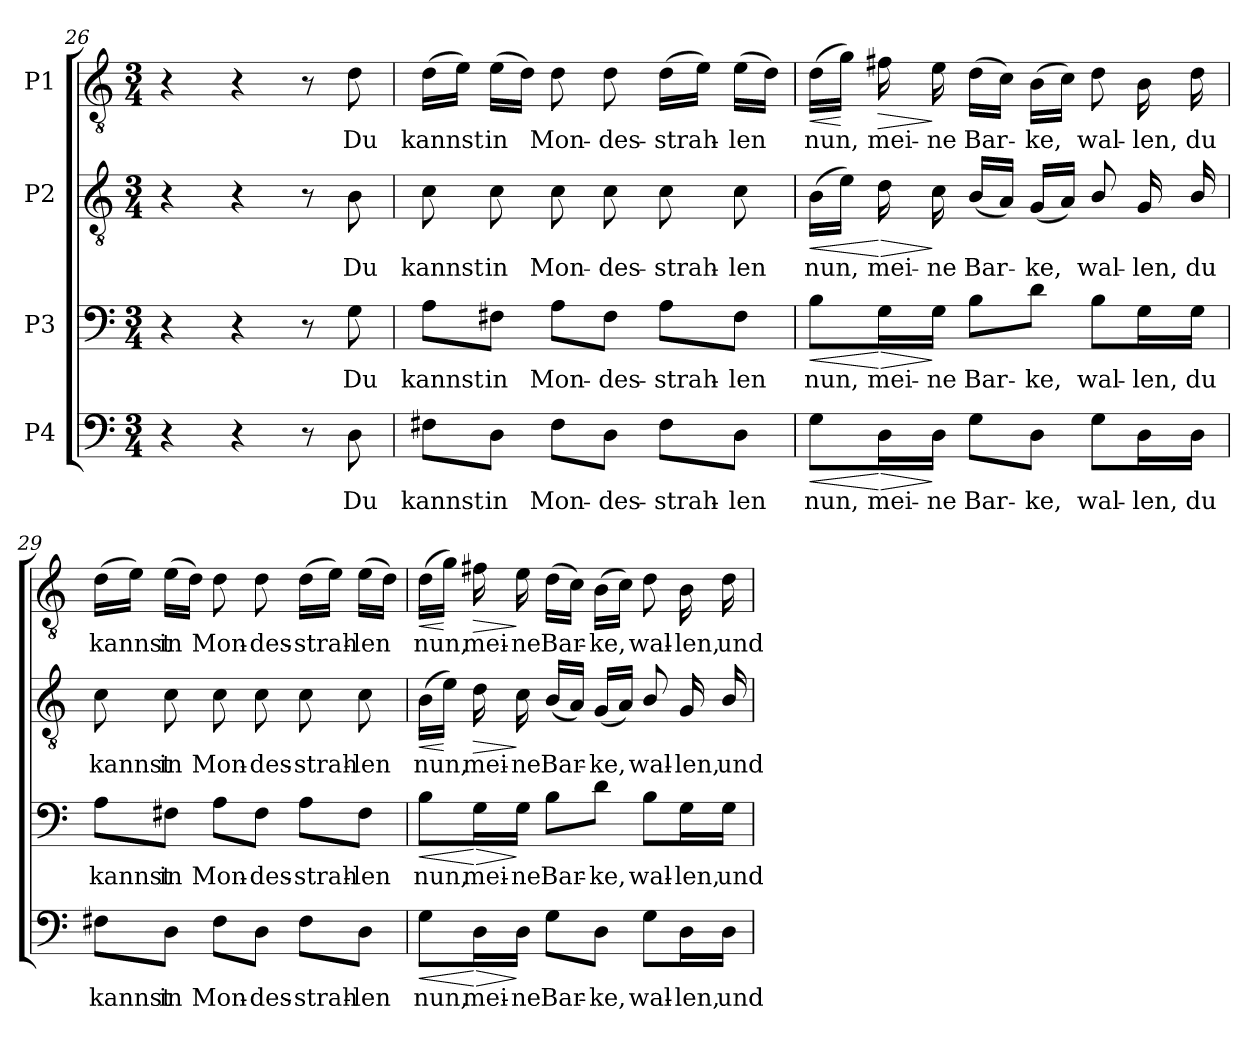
**kern	**text	**dynam	**kern	**text	**dynam	**kern	**text	**dynam	**kern	**text	**dynam
*part4	*part4	*part4	*part3	*part3	*part3	*part2	*part2	*part2	*part1	*part1	*part1
*staff4	*staff4	*staff4	*staff3	*staff3	*staff3	*staff2	*staff2	*staff2	*staff1	*staff1	*staff1
*I"P4	*	*	*I"P3	*	*	*I"P2	*	*	*I"P1	*	*
*clefF4	*	*	*clefF4	*	*	*clefGv2	*	*	*clefGv2	*	*
*	*	*	*	*	*	*ITrd7c12	*	*	*ITrd7c12	*	*
*k[]	*	*	*k[]	*	*	*k[]	*	*	*k[]	*	*
*C:	*	*	*C:	*	*	*C:	*	*	*C:	*	*
*M3/4	*	*	*M3/4	*	*	*M3/4	*	*	*M3/4	*	*
=26	=26	=26	=26	=26	=26	=26	=26	=26	=26	=26	=26
4r	.	.	4r	.	.	4r	.	.	4r	.	.
4r	.	.	4r	.	.	4r	.	.	4r	.	.
8r	.	.	8r	.	.	8r	.	.	8r	.	.
!	!LO:LY:b:color=#000000	!	!	!	!	!	!	!	!	!	!
!	!	!	!	!LO:LY:b:color=#000000	!	!	!	!	!	!	!
!	!	!	!	!	!	!	!LO:LY:b:color=#000000	!	!	!	!
!	!	!	!	!	!	!	!	!	!	!LO:LY:b:color=#000000	!
8Di\	Du	.	8Gi\	Du	.	8BBi\	Du	.	8Di\	Du	.
=27	=27	=27	=27	=27	=27	=27	=27	=27	=27	=27	=27
!	!LO:LY:b:color=#000000	!	!	!	!	!	!	!	!	!	!
!	!	!	!	!LO:LY:b:color=#000000	!	!	!	!	!	!	!
!	!	!	!	!	!	!	!LO:LY:b:color=#000000	!	!	!	!
!	!	!	!	!	!	!	!	!	!	!LO:LY:b:color=#000000	!
8F#Xi\L	kannst	.	8Ai\L	kannst	.	8Ci\	kannst	.	(16Di\LL	kannst	.
.	.	.	.	.	.	.	.	.	16Ei\JJ)	.	.
!	!LO:LY:b:color=#000000	!	!	!	!	!	!	!	!	!	!
!	!	!	!	!LO:LY:b:color=#000000	!	!	!	!	!	!	!
!	!	!	!	!	!	!	!LO:LY:b:color=#000000	!	!	!	!
!	!	!	!	!	!	!	!	!	!	!LO:LY:b:color=#000000	!
8Di\J	in	.	8F#Xi\J	in	.	8Ci\	in	.	(16Ei\LL	in	.
.	.	.	.	.	.	.	.	.	16Di\JJ)	.	.
!	!LO:LY:b:color=#000000	!	!	!	!	!	!	!	!	!	!
!	!	!	!	!LO:LY:b:color=#000000	!	!	!	!	!	!	!
!	!	!	!	!	!	!	!LO:LY:b:color=#000000	!	!	!	!
!	!	!	!	!	!	!	!	!	!	!LO:LY:b:color=#000000	!
8F#i\L	Mon-	.	8Ai\L	Mon-	.	8Ci\	Mon-	.	8Di\	Mon-	.
!	!LO:LY:b:color=#000000	!	!	!	!	!	!	!	!	!	!
!	!	!	!	!LO:LY:b:color=#000000	!	!	!	!	!	!	!
!	!	!	!	!	!	!	!LO:LY:b:color=#000000	!	!	!	!
!	!	!	!	!	!	!	!	!	!	!LO:LY:b:color=#000000	!
8Di\J	-des-	.	8F#i\J	-des-	.	8Ci\	-des-	.	8Di\	-des-	.
!	!LO:LY:b:color=#000000	!	!	!	!	!	!	!	!	!	!
!	!	!	!	!LO:LY:b:color=#000000	!	!	!	!	!	!	!
!	!	!	!	!	!	!	!LO:LY:b:color=#000000	!	!	!	!
!	!	!	!	!	!	!	!	!	!	!LO:LY:b:color=#000000	!
8F#i\L	-strah-	.	8Ai\L	-strah-	.	8Ci\	-strah-	.	(16Di\LL	-strah-	.
.	.	.	.	.	.	.	.	.	16Ei\JJ)	.	.
!	!LO:LY:b:color=#000000	!	!	!	!	!	!	!	!	!	!
!	!	!	!	!LO:LY:b:color=#000000	!	!	!	!	!	!	!
!	!	!	!	!	!	!	!LO:LY:b:color=#000000	!	!	!	!
!	!	!	!	!	!	!	!	!	!	!LO:LY:b:color=#000000	!
8Di\J	-len	.	8F#i\J	-len	.	8Ci\	-len	.	(16Ei\LL	-len	.
.	.	.	.	.	.	.	.	.	16Di\JJ)	.	.
!!LO:PB:g=z
=28	=28	=28	=28	=28	=28	=28	=28	=28	=28	=28	=28
!	!LO:LY:b:color=#000000	!LO:HP:b	!	!	!	!	!	!	!	!	!
!	!	!	!	!LO:LY:b:color=#000000	!LO:HP:b	!	!	!	!	!	!
!	!	!	!	!	!	!	!LO:LY:b:color=#000000	!LO:HP:b	!	!	!
!	!	!	!	!	!	!	!	!	!	!LO:LY:b:color=#000000	!LO:HP:b
8Gi\L	nun,	<	8Bi\L	nun,	<	(16BBi\LL	nun,	<	(16Di\LL	nun,	<
.	.	.	.	.	.	16Ei\JJ)	.	.	16Gi\JJ)	.	[
!	!LO:LY:b:color=#000000	!LO:HP:n=1:b	!	!	!	!	!	!	!	!	!
!	!	!	!	!LO:LY:b:color=#000000	!LO:HP:n=1:b	!	!	!	!	!	!
!	!	!	!	!	!	!	!LO:LY:b:color=#000000	!LO:HP:n=1:b	!	!	!
!	!	!	!	!	!	!	!	!	!	!LO:LY:b:color=#000000	!LO:HP:b
16Di\L	mei-	[ >	16Gi\L	mei-	[ >	16Di\	mei-	[ >	16F#Xi\	mei-	>
!	!LO:LY:b:color=#000000	!	!	!	!	!	!	!	!	!	!
!	!	!	!	!LO:LY:b:color=#000000	!	!	!	!	!	!	!
!	!	!	!	!	!	!	!LO:LY:b:color=#000000	!	!	!	!
!	!	!	!	!	!	!	!	!	!	!LO:LY:b:color=#000000	!
16Di\JJ	-ne	]	16Gi\JJ	-ne	]	16Ci\	-ne	]	16Ei\	-ne	]
!	!LO:LY:b:color=#000000	!	!	!	!	!	!	!	!	!	!
!	!	!	!	!LO:LY:b:color=#000000	!	!	!	!	!	!	!
!	!	!	!	!	!	!	!LO:LY:b:color=#000000	!	!	!	!
!	!	!	!	!	!	!	!	!	!	!LO:LY:b:color=#000000	!
8Gi\L	Bar-	.	8Bi\L	Bar-	.	(16BBi/LL	Bar-	.	(16Di\LL	Bar-	.
.	.	.	.	.	.	16AAi/JJ)	.	.	16Ci\JJ)	.	.
!	!LO:LY:b:color=#000000	!	!	!	!	!	!	!	!	!	!
!	!	!	!	!LO:LY:b:color=#000000	!	!	!	!	!	!	!
!	!	!	!	!	!	!	!LO:LY:b:color=#000000	!	!	!	!
!	!	!	!	!	!	!	!	!	!	!LO:LY:b:color=#000000	!
8Di\J	-ke,	.	8di\J	-ke,	.	(16GGi/LL	-ke,	.	(16BBi\LL	-ke,	.
.	.	.	.	.	.	16AAi/JJ)	.	.	16Ci\JJ)	.	.
!	!LO:LY:b:color=#000000	!	!	!	!	!	!	!	!	!	!
!	!	!	!	!LO:LY:b:color=#000000	!	!	!	!	!	!	!
!	!	!	!	!	!	!	!LO:LY:b:color=#000000	!	!	!	!
!	!	!	!	!	!	!	!	!	!	!LO:LY:b:color=#000000	!
8Gi\L	wal-	.	8Bi\L	wal-	.	8BBi/	wal-	.	8Di\	wal-	.
!	!LO:LY:b:color=#000000	!	!	!	!	!	!	!	!	!	!
!	!	!	!	!LO:LY:b:color=#000000	!	!	!	!	!	!	!
!	!	!	!	!	!	!	!LO:LY:b:color=#000000	!	!	!	!
!	!	!	!	!	!	!	!	!	!	!LO:LY:b:color=#000000	!
16Di\L	-len,	.	16Gi\L	-len,	.	16GGi/	-len,	.	16BBi\	-len,	.
!	!LO:LY:b:color=#000000	!	!	!	!	!	!	!	!	!	!
!	!	!	!	!LO:LY:b:color=#000000	!	!	!	!	!	!	!
!	!	!	!	!	!	!	!LO:LY:b:color=#000000	!	!	!	!
!	!	!	!	!	!	!	!	!	!	!LO:LY:b:color=#000000	!
16Di\JJ	du	.	16Gi\JJ	du	.	16BBi/	du	.	16Di\	du	.
=29	=29	=29	=29	=29	=29	=29	=29	=29	=29	=29	=29
!	!LO:LY:b:color=#000000	!	!	!	!	!	!	!	!	!	!
!	!	!	!	!LO:LY:b:color=#000000	!	!	!	!	!	!	!
!	!	!	!	!	!	!	!LO:LY:b:color=#000000	!	!	!	!
!	!	!	!	!	!	!	!	!	!	!LO:LY:b:color=#000000	!
8F#Xi\L	kannst	.	8Ai\L	kannst	.	8Ci\	kannst	.	(16Di\LL	kannst	.
.	.	.	.	.	.	.	.	.	16Ei\JJ)	.	.
!	!LO:LY:b:color=#000000	!	!	!	!	!	!	!	!	!	!
!	!	!	!	!LO:LY:b:color=#000000	!	!	!	!	!	!	!
!	!	!	!	!	!	!	!LO:LY:b:color=#000000	!	!	!	!
!	!	!	!	!	!	!	!	!	!	!LO:LY:b:color=#000000	!
8Di\J	in	.	8F#Xi\J	in	.	8Ci\	in	.	(16Ei\LL	in	.
.	.	.	.	.	.	.	.	.	16Di\JJ)	.	.
!	!LO:LY:b:color=#000000	!	!	!	!	!	!	!	!	!	!
!	!	!	!	!LO:LY:b:color=#000000	!	!	!	!	!	!	!
!	!	!	!	!	!	!	!LO:LY:b:color=#000000	!	!	!	!
!	!	!	!	!	!	!	!	!	!	!LO:LY:b:color=#000000	!
8F#i\L	Mon-	.	8Ai\L	Mon-	.	8Ci\	Mon-	.	8Di\	Mon-	.
!	!LO:LY:b:color=#000000	!	!	!	!	!	!	!	!	!	!
!	!	!	!	!LO:LY:b:color=#000000	!	!	!	!	!	!	!
!	!	!	!	!	!	!	!LO:LY:b:color=#000000	!	!	!	!
!	!	!	!	!	!	!	!	!	!	!LO:LY:b:color=#000000	!
8Di\J	-des-	.	8F#i\J	-des-	.	8Ci\	-des-	.	8Di\	-des-	.
!	!LO:LY:b:color=#000000	!	!	!	!	!	!	!	!	!	!
!	!	!	!	!LO:LY:b:color=#000000	!	!	!	!	!	!	!
!	!	!	!	!	!	!	!LO:LY:b:color=#000000	!	!	!	!
!	!	!	!	!	!	!	!	!	!	!LO:LY:b:color=#000000	!
8F#i\L	-strah-	.	8Ai\L	-strah-	.	8Ci\	-strah-	.	(16Di\LL	-strah-	.
.	.	.	.	.	.	.	.	.	16Ei\JJ)	.	.
!	!LO:LY:b:color=#000000	!	!	!	!	!	!	!	!	!	!
!	!	!	!	!LO:LY:b:color=#000000	!	!	!	!	!	!	!
!	!	!	!	!	!	!	!LO:LY:b:color=#000000	!	!	!	!
!	!	!	!	!	!	!	!	!	!	!LO:LY:b:color=#000000	!
8Di\J	-len	.	8F#i\J	-len	.	8Ci\	-len	.	(16Ei\LL	-len	.
.	.	.	.	.	.	.	.	.	16Di\JJ)	.	.
=30	=30	=30	=30	=30	=30	=30	=30	=30	=30	=30	=30
!	!LO:LY:b:color=#000000	!LO:HP:b	!	!	!	!	!	!	!	!	!
!	!	!	!	!LO:LY:b:color=#000000	!LO:HP:b	!	!	!	!	!	!
!	!	!	!	!	!	!	!LO:LY:b:color=#000000	!LO:HP:b	!	!	!
!	!	!	!	!	!	!	!	!	!	!LO:LY:b:color=#000000	!LO:HP:b
8Gi\L	nun,	<	8Bi\L	nun,	<	(16BBi\LL	nun,	<	(16Di\LL	nun,	<
.	.	.	.	.	.	16Ei\JJ)	.	[	16Gi\JJ)	.	[
!	!LO:LY:b:color=#000000	!LO:HP:n=1:b	!	!	!	!	!	!	!	!	!
!	!	!	!	!LO:LY:b:color=#000000	!LO:HP:n=1:b	!	!	!	!	!	!
!	!	!	!	!	!	!	!LO:LY:b:color=#000000	!LO:HP:b	!	!	!
!	!	!	!	!	!	!	!	!	!	!LO:LY:b:color=#000000	!LO:HP:b
16Di\L	mei-	[ >	16Gi\L	mei-	[ >	16Di\	mei-	>	16F#Xi\	mei-	>
!	!LO:LY:b:color=#000000	!	!	!	!	!	!	!	!	!	!
!	!	!	!	!LO:LY:b:color=#000000	!	!	!	!	!	!	!
!	!	!	!	!	!	!	!LO:LY:b:color=#000000	!	!	!	!
!	!	!	!	!	!	!	!	!	!	!LO:LY:b:color=#000000	!
16Di\JJ	-ne	]	16Gi\JJ	-ne	]	16Ci\	-ne	]	16Ei\	-ne	]
!	!LO:LY:b:color=#000000	!	!	!	!	!	!	!	!	!	!
!	!	!	!	!LO:LY:b:color=#000000	!	!	!	!	!	!	!
!	!	!	!	!	!	!	!LO:LY:b:color=#000000	!	!	!	!
!	!	!	!	!	!	!	!	!	!	!LO:LY:b:color=#000000	!
8Gi\L	Bar-	.	8Bi\L	Bar-	.	(16BBi/LL	Bar-	.	(16Di\LL	Bar-	.
.	.	.	.	.	.	16AAi/JJ)	.	.	16Ci\JJ)	.	.
!	!LO:LY:b:color=#000000	!	!	!	!	!	!	!	!	!	!
!	!	!	!	!LO:LY:b:color=#000000	!	!	!	!	!	!	!
!	!	!	!	!	!	!	!LO:LY:b:color=#000000	!	!	!	!
!	!	!	!	!	!	!	!	!	!	!LO:LY:b:color=#000000	!
8Di\J	-ke,	.	8di\J	-ke,	.	(16GGi/LL	-ke,	.	(16BBi\LL	-ke,	.
.	.	.	.	.	.	16AAi/JJ)	.	.	16Ci\JJ)	.	.
!	!LO:LY:b:color=#000000	!	!	!	!	!	!	!	!	!	!
!	!	!	!	!LO:LY:b:color=#000000	!	!	!	!	!	!	!
!	!	!	!	!	!	!	!LO:LY:b:color=#000000	!	!	!	!
!	!	!	!	!	!	!	!	!	!	!LO:LY:b:color=#000000	!
8Gi\L	wal-	.	8Bi\L	wal-	.	8BBi/	wal-	.	8Di\	wal-	.
!	!LO:LY:b:color=#000000	!	!	!	!	!	!	!	!	!	!
!	!	!	!	!LO:LY:b:color=#000000	!	!	!	!	!	!	!
!	!	!	!	!	!	!	!LO:LY:b:color=#000000	!	!	!	!
!	!	!	!	!	!	!	!	!	!	!LO:LY:b:color=#000000	!
16Di\L	-len,	.	16Gi\L	-len,	.	16GGi/	-len,	.	16BBi\	-len,	.
!	!LO:LY:b:color=#000000	!	!	!	!	!	!	!	!	!	!
!	!	!	!	!LO:LY:b:color=#000000	!	!	!	!	!	!	!
!	!	!	!	!	!	!	!LO:LY:b:color=#000000	!	!	!	!
!	!	!	!	!	!	!	!	!	!	!LO:LY:b:color=#000000	!
16Di\JJ	und	.	16Gi\JJ	und	.	16BBi/	und	.	16Di\	und	.
=	=	=	=	=	=	=	=	=	=	=	=
*-	*-	*-	*-	*-	*-	*-	*-	*-	*-	*-	*-
